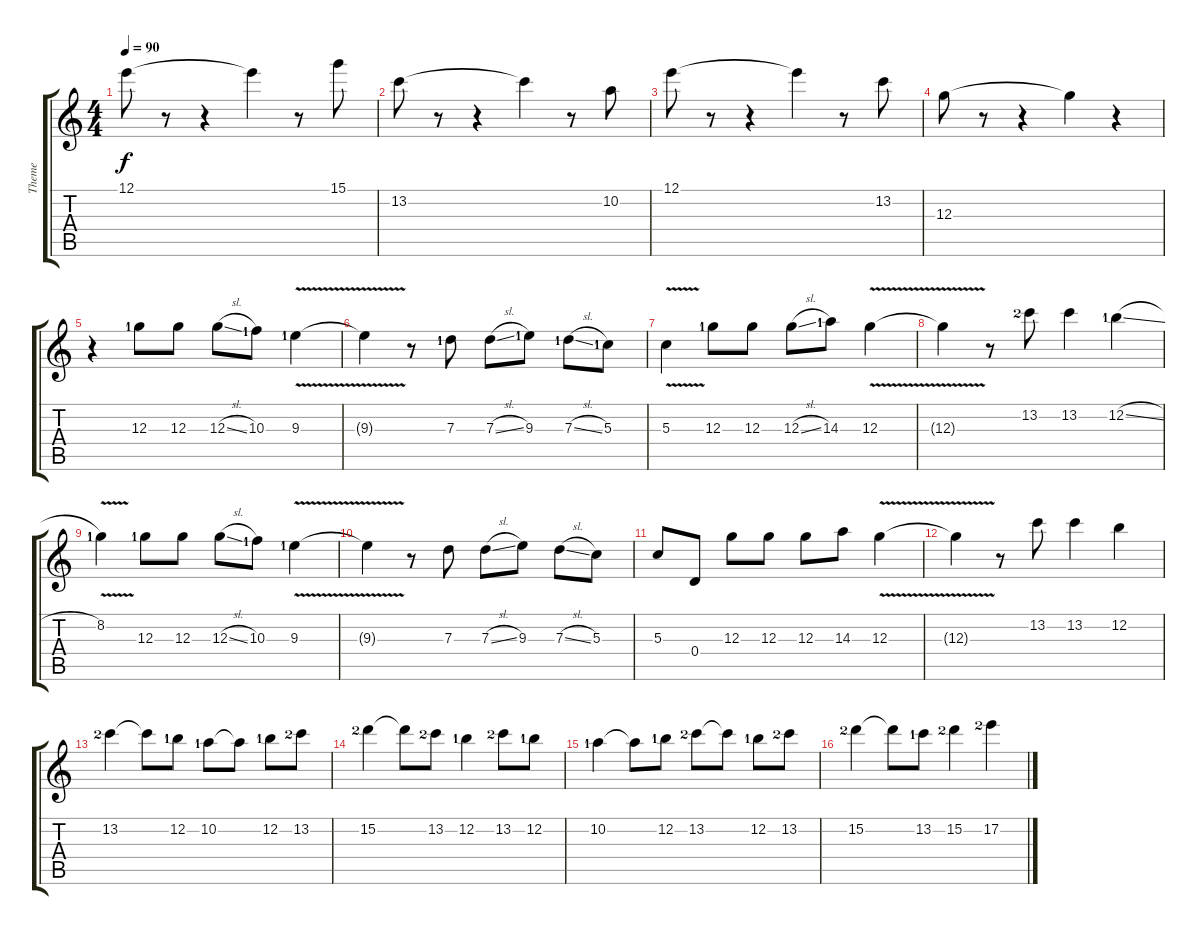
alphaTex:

\track ("Theme" "Theme") {instrument acousticguitarnylon}
\staff {score tabs}
\tuning (E4 B3 G3 D3 A2 E2) {hide}
\ts (4 4)
\tempo 90
\clef g2
\ks c
12.1.8{dy f} r.8 r.4 12.1{t}.4 r.8 15.1.8 |
13.2.8 r.8 r.4 13.2{t}.4 r.8 10.2.8 |
12.1.8 r.8 r.4 12.1{t}.4 r.8 13.2.8 |
12.3.8 r.8 r.4 12.3{t}.4 r.4 |
r.4 12.3{lf 2}.8 12.3.8 12.3{sl}.8 10.3{lf 2}.8 9.3{v lf 2}.4 |
9.3{t}.4 r.8 7.3{lf 2}.8 7.3{sl}.8 9.3{lf 2}.8 7.3{sl lf 2}.8 5.3{lf 2}.8 |
5.3{v}.4 12.3{lf 2}.8 12.3.8 12.3{sl}.8 14.3{lf 2}.8 12.3{v}.4 |
12.3{t}.4 r.8 13.2{lf 3}.8 13.2.4 12.2{sl lf 2}.4 |
8.2{v lf 2}.4 12.3{lf 2}.8 12.3.8 12.3{sl}.8 10.3{lf 2}.8 9.3{v lf 2}.4 |
9.3{t}.4 r.8 7.3.8 7.3{sl}.8 9.3.8 7.3{sl}.8 5.3.8 |
5.3.8 0.4.8 12.3.8 12.3.8 12.3.8 14.3.8 12.3{v}.4 |
12.3{t}.4 r.8 13.2.8 13.2.4 12.2.4 |
13.2{lf 3}.4 13.2{t}.8 12.2{lf 2}.8 10.2{lf 2}.8 10.2{t}.8 12.2{lf 2}.8 13.2{lf 3}.8 |
15.2{lf 3}.4 15.2{t}.8 13.2{lf 3}.8 12.2{lf 2}.4 13.2{lf 3}.8 12.2{lf 2}.8 |
10.2{lf 2}.4 10.2{t}.8 12.2{lf 2}.8 13.2{lf 3}.8 13.2{t}.8 12.2{lf 2}.8 13.2{lf 3}.8 |
15.2{lf 3}.4 15.2{t}.8 13.2{lf 2}.8 15.2{lf 3}.4 17.2{lf 3}.4
